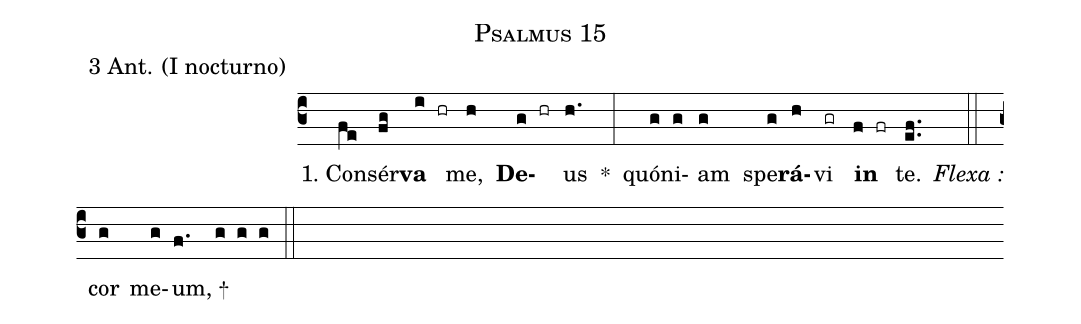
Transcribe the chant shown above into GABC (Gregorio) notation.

name:Psalmus 15;
office-part: 3 Ant. (I nocturno);
%%
(c3)
~1.~C{o}n(fe)sér(fg)<b>va</b>(i hr) me,(h) <b>De</b>(g hr)us(h.) *(:)
quó(g)ni(g)am(g) spe(g)<b>rá</b>(h)vi(gr) <b>in</b>(f fr) te.(ef..)

<i>Fl</i>{<i>e</i>}<i>xa~:</i>(::) cor(g) me(g)um,~<sp>+</sp>(f.  g g g) (::)

% vim: se enc=utf8 fenc=utf8 digraph syn=gabc:
